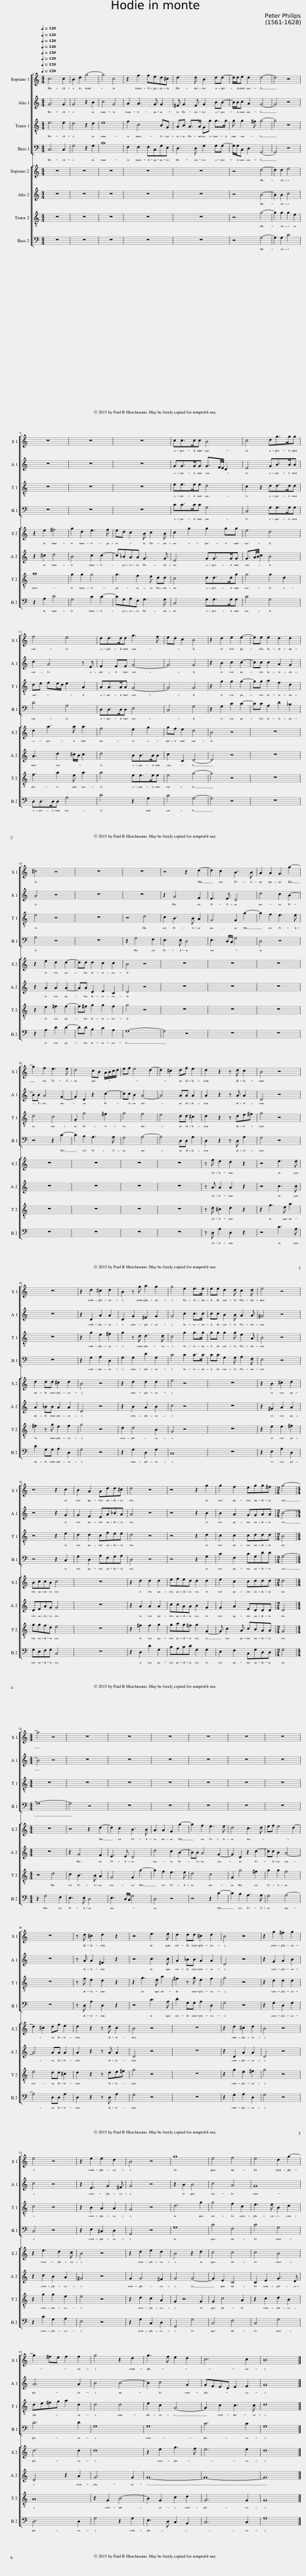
X:1
%%score [ 1 2 3 4 ] [ 5 6 7 8 ]
L:1/8
Q:1/4=120
M:4/4
I:linebreak $
K:C
V:1 treble
V:2 treble
V:3 treble-8
V:4 bass
V:5 treble
V:6 treble
V:7 treble-8
V:8 bass
V:1
 c6 c2 | B2 d2 g4- | g4 c4 | z2 f2 fed^c | d3 d B2 dd- | %5
 d/d/e d2 d4- | d4 z4 |$ z8 | z8 | z8 | %10
 cc>cc B4 | c4 dg>gg |$ f4 e4 | dd>dd g3 f | ed c2 B4 | %15
 z2 d2 e2 e2- | ee e2 d2 d2 |$ ^c4 z4 | z8 | z8 | %20
 z4 z2 d2- | d2 c2 B3 B | A2 A2 G2 g2- |$ g2 f2 e3 e | d4 cB A/B/c/d/ | %25
 ef e4 d2- | d2 ^c2 df e2 | d2 z2 z d c2 | B4 z4 |$ z8 | %30
 z2 d2 ^c2 d2 | B2 z g a2 g2 | g4 e2 e>e | ee d2 d c2 d | e4 z4 |$ %35
 z4 z2 c2 | B2 A2 Add^c | d4 z4 | z4 z2 g2 | g2 f2 egg^f | %40
[M:2/4] g4- |$[M:4/4] g4 z4 | z8 | z8 | z8 | %45
 z8 | z8 | z8 |$ z8 | z d ^c2 d2 z2 | %50
 z4 e3 e | d2 dd ^c2 d2 | B4 z4 | z2 g2 ^f2 g2 |$ e4 z4 | %55
 z2 e2 e2 d2 | B4 z4 | g8 | e4 f4 | e4 d2 g2- |$ %60
 g2 ^fe f2 f2 | g4 z2 d2 | g3 f e2 d2 | c6 c2 | B8 |] %65
V:2
 G6 G2 | G4 z2 B2 | c4 G4 | A2 A3 G G2 | ^F G2 F G2 BB- | %5
 B/B/c A2 G4- | G4 z4 |$ z8 | z8 | z8 | %10
 GG>GG G3/2F/4E/4 D2 | E4 GB>BB |$ d2 A4 z E | F2 FF G4- | G4 G4 | %15
 z2 B2 c2 c2- | cc c2 A2 G2 |$ A4 z4 | z8 | z8 | %20
 z2 G4 F2 | E3 E D4 | d4 c2 B2- |$ BB A4 G2- | G2 D2 z2 c2- | %25
 cc B2 A4- | A4 AA A2 | A2 z2 z A A2 | D4 z4 |$ z8 | %30
 z2 D2 A2 A2 | D2 G2 ^F2 G2 | G4 c2 c>c | cc B2 B A2 A | ^G4 z4 |$ %35
 z4 z2 G2 | G2 F2 EA_BA | A4 z4 | z4 z2 B2 | B2 A2 GGAA | %40
[M:2/4] B4- |$[M:4/4] B4 z4 | z8 | z8 | z8 | %45
 z8 | z8 | z8 |$ z8 | z A A2 ^F2 z2 | %50
 z4 c3 c | A2 _BB A2 A2 | D4 z4 | z2 G2 A2 B2 |$ c4 z4 | %55
 z2 E3 G2 ^F | G4 z4 | z2 B2 B4 | c4 A4 | G8 |$ %60
 A6 A2 | B4 B4- | B2 c4 G2 | GFED E2 F2 | G8 |] %65
V:3
 e6 e2 | d4 z2 d2 | e8 | f2 c4 BG | AB A>A Gg g>g | %5
 g g2 ^f g4- | g4 z4 |$ z8 | z8 | z8 | %10
 ee>ee d4 | c2 z2 dd>dd |$ de fe/d/ e2 A2 | AA>AA G4- | G4 G4 | %15
 z2 g2 g2 g2- | gg a2 f2 d2 |$ e4 z4 | z8 | z4 d4 | %20
 c2 B3 B A2 | G4 G2 g2- | g2 f2 e3 e |$ d4 c4 | G2 g4 ^f2 | %25
 g4 f4 | e4 dd ^c2 | d2 z2 z de^f | g4 z4 |$ z8 | %30
 z2 g2 e2 ^f2 | g2 z d d3 d | c4 g2 g>g | gg g2 g e2 A | B4 z4 |$ %35
 z4 z2 e2 | d2 d2 cfee | d4 z4 | z4 z2 d2 | c2 c2 cddd | %40
[M:2/4] B4 |$[M:4/4] z8 | z8 | z8 | z8 | %45
 z8 | z8 | z8 |$ z8 | z f e2 d2 z2 | %50
 z2 g3 e a2 | ^f2 z g e2 f2 | g4 z4 | z2 d2 d2 d2 |$ c4 z4 | %55
 z2 B2 A2 A2 | G4 z4 | d6 g2 | g4 f2 c2 | e3 e B2 d2 |$ %60
 de^fg a2 d2 | d4 d4 | e2 c2 G4- | G2 c2 c3 c | d8 |] %65
V:4
 C,6 C,2 | G,4 z2 G,2 | C8 | F,2 F,2 F,C,G,E, | D,3 D, G,2 G,G,- | %5
 G,/G,/C, D,2 G,,4- | G,,4 z4 |$ z8 | z8 | z8 | %10
 CC>CC G,4 | C,4 G,G,>G,G, |$ D4 A,4 | D,D,>D,D, E,4 | C,4 G,4 | %15
 z2 G,2 C2 C2- | CC A,2 D2 _B,2 |$ A,4 z4 | z8 | z2 G,4 F,2 | %20
 E,3 E, D,4 | E,3 D,/C,/ G,4 | D,4 z4 |$ z4 z2 C2- | C2 B,2 A,3 A, | %25
 G,4 A,4- | A,4 D,D, A,2 | D,2 z2 z D, A,2 | G,4 z4 |$ z8 | %30
 z2 G,2 A,2 D,2 | G,2 G,2 D2 G,2 | C4 C2 C>C | CC G,2 G, A,2 F, | E,4 z4 |$ %35
 z4 z2 C,2 | G,2 D,2 A,F,G,A, | D,4 z4 | z4 z2 G,2 | C2 F,2 CG,DD | %40
[M:2/4] G,4- |$[M:4/4] G,8- | G,4 z4 | z8 | z8 | %45
 z8 | z8 | z8 |$ z8 | z D, A,2 D,2 z2 | %50
 z4 C3 A, | D2 G,G, A,2 D,2 | G,4 z4 | z2 G,2 D,2 G,2 |$ C,4 z4 | %55
 z2 E,2 ^C,2 D,2 | G,,4 z4 | G,8 | C4 F,4 | C4 G,4 |$ %60
 D6 D2 | G,8 | G,8 | C6 C2 | G,8 |] %65
V:5
 z8 | z8 | z8 | z8 | z8 | %5
 z4 d4- | d2 d2 e4 |$ z2 e2 ^f4 | g2 d2 e3 f | ed c2 B c2 B | %10
 c2 g2 g2 gg | e4 d4 |$ d2 a3 a a2 | f4 e2 g2 | gf e2 d4 | %15
 B4 z4 | z8 |$ z2 e2 d2 d2- | dd d2 c2 c2 | B4 z4 | %20
 z8 | z8 | z8 |$ z8 | z8 | %25
 z8 | z8 | z f e2 d2 z2 | z4 e3 e |$ d2 dd ^c2 d2 | %30
 B4 z4 | z2 d2 d2 d2 | e4 z4 | z8 | z2 B2 ^c2 d2 |$ %35
 BccB c4 | z8 | z2 d2 d2 d2 | efed d2 d2 | e2 c2 cddd | %40
[M:2/4] d4 |$[M:4/4] z8 | z4 z2 d2- | d2 c2 B3 B | A2 A2 G2 g2- | %45
 g2 f2 e3 e | d4 c3 d | ef e4 d2- |$ d2 ^c2 df e2 | d2 z2 z d c2 | %50
 B4 z4 | z8 | z2 d2 ^c2 d2 | B4 z4 |$ z2 e3 d2 c | %55
 B4 z4 | z2 d2 e2 d2 | B4 z2 d2 | c4 c4 | c4 B4 |$ %60
 d6 d2 | d8 | z2 e2 g3 f | e6 e2 | d8 |] %65
V:6
 z8 | z8 | z8 | z8 | z8 | %5
 z4 B4- | B2 B2 c4 |$ z2 ^c2 d4 | B4 c2 c2- | c_BAA G3 G | %10
 E4 GG>GG | G3/2A/4B/4 c2 B4 |$ A3 d2 ^c/B/ c2 | d4 BB>BB | c2 C2 D4- | %15
 D4 z4 | z8 |$ z2 A2 A2 A2- | AA D2 E2 C2 | D4 z4 | %20
 z8 | z8 | z8 |$ z8 | z8 | %25
 z8 | z8 | z A A2 A2 z2 | z4 c3 c |$ A2 _BB A2 A2 | %30
 D4 z4 | z2 B2 A2 B2 | c4 z4 | z8 | z2 ^G2 A2 A2 |$ %35
 DEAG G4 | z8 | z2 A2 A2 A2 | ccAA B2 G2 | G2 A2 EDDD | %40
[M:2/4] D4 |$[M:4/4] z8 | z2 G4 F2 | E3 E D4 | d4 c2 B2- | %45
 BB A4 G2- | G2 D2 z2 c2- | cc B2 A4- |$ A4 AA A2 | A2 z2 z A A2 | %50
 D4 z4 | z8 | z2 D2 A2 A2 | D4 z4 |$ z2 c2 B2 A2 | %55
 ^G4 z4 | G2 G4 ^F2 | G4 G4- | G2 E2 C4 | C2 E2 G3 D |$ %60
 D4 z2 A2 | G6 G2 | G8- | G8- | G8 |] %65
V:7
 z8 | z8 | z8 | z8 | z8 | %5
 z4 g4- | g2 g2 g2 e2 |$ a8 | g2 g2 g4 | g3 f2 e dd | %10
 c4 dd>dg | g4 g2 d2 |$ f3 a2 e a2 | a4 ee>ee | e4 g4- | %15
 g4 z4 | z8 |$ z2 e2 ^f2 f2- | f^f g2 g2 f2 | g4 z4 | %20
 z8 | z8 | z8 |$ z8 | z8 | %25
 z8 | z8 | z d ^c2 d2 z2 | z2 g3 e a2 |$ ^f2 z g e2 f2 | %30
 g4 z4 | d2 d4 B2 | G4 z4 | z8 | z2 e2 e2 ^f2 |$ %35
 ggfd e4 | z8 | z2 ^f2 f2 g2 | gag^f g2 G2- | G c2 A cBAA | %40
[M:2/4] G4 |$[M:4/4] z4 d4 | c2 B3 B A2 | G4 G2 g2- | g2 f2 e3 e | %45
 d4 c4 | G2 g4 ^f2 | g2 g2 f4 |$ e4 dd ^c2 | d2 z2 z de^f | %50
 g4 z4 | z8 | z2 g2 e2 ^f2 | g4 z4 |$ z2 g2 g2 e2 | %55
 e4 z4 | z2 d2 c2 A2 | G2 z4 G2 | G2 c4 A2 | z2 c2 d2 B2 |$ %60
 A8 | z2 G2 B4- | B2 G2 c2 d2 | G6 G2 | G8 |] %65
V:8
 z8 | z8 | z8 | z8 | z8 | %5
 z4 G,4- | G,2 G,2 C4 |$ z2 A,2 D4 | G,4 C2 C2- | CG,A,F, G,3 G, | %10
 C,4 G,G,>G,G, | C4 G,4 |$ D,D,>D,D, A,4 | D4 z2 G,2 | C4 G,4- | %15
 G,4 z4 | z8 |$ z2 A,2 D2 D2- | DD B,2 C2 A,2 | G,8- | %20
 G,4 z4 | z8 | z8 |$ z8 | z8 | %25
 z8 | z8 | z D, A,2 D,2 z2 | z4 C3 A, |$ D2 G,G, A,2 D,2 | %30
 G,4 z4 | z2 G,2 D,2 G,2 | C,8 | z8 | z2 E,2 A,2 D,2 |$ %35
 G,E,F,G, C,4 | z8 | z2 D,2 D2 G,2 | CA,CD G,2 G,2 | E,2 F,2 C,G,D,D, | %40
[M:2/4] G,4 |$[M:4/4] z2 G,4 F,2 | E,3 E, D,4 | E,3 D,/C,/ G,4 | D,4 z4 | %45
 z4 z2 C2- | C2 B,2 A,3 A, | G,4 A,4- |$ A,4 D,D, A,2 | D,2 z2 z D, A,2 | %50
 G,4 z4 | z8 | z2 G,2 A,2 D,2 | G,4 z4 |$ z2 C2 G,2 A,2 | %55
 E,4 z4 | z2 G,2 C,2 D,2 | G,,4 G,4 | C,4 F,4 | C,4 G,4 |$ %60
 D,6 D,2 | G,4 z2 G,2 | E,3 D, C,2 B,,2 | C,6 C,2 | G,8 |] %65
